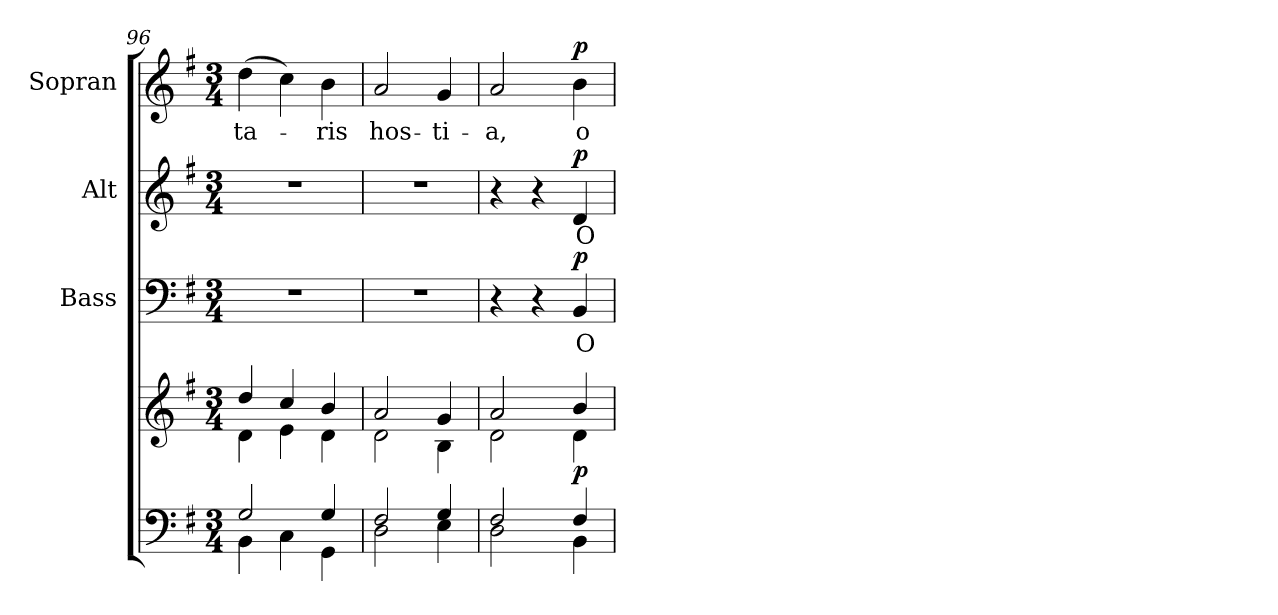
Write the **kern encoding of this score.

**kern	**kern	**dynam	**kern	**text	**dynam	**kern	**text	**dynam	**kern	**text	**dynam
*part4	*part4	*part4	*part3	*part3	*part3	*part2	*part2	*part2	*part1	*part1	*part1
*staff5	*staff4	*staff4/5	*staff3	*staff3	*staff3	*staff2	*staff2	*staff2	*staff1	*staff1	*staff1
*	*	*	*I"Bass	*	*	*I"Alt	*	*	*I"Sopran	*	*
*	*	*	*I'B.	*	*	*I'A.	*	*	*I'S.	*	*
*clefF4	*clefG2	*	*clefF4	*	*	*clefG2	*	*	*clefG2	*	*
*k[f#]	*k[f#]	*	*k[f#]	*	*	*k[f#]	*	*	*k[f#]	*	*
*G:	*G:	*	*G:	*	*	*G:	*	*	*G:	*	*
*M3/4	*M3/4	*	*M3/4	*	*	*M3/4	*	*	*M3/4	*	*
=96	=96	=96	=96	=96	=96	=96	=96	=96	=96	=96	=96
*^	*^	*	*	*	*	*	*	*	*	*	*
!	!	!	!	!	!	!	!	!	!	!	!	!LO:LY:b	!
2G/	4BB\	4dd/	4d\	.	2.r	.	.	2.r	.	.	(>4dd\	-ta-	.
.	4C\	4cc/	4e\	.	.	.	.	.	.	.	4cc\)	.	.
!	!	!	!	!	!	!	!	!	!	!	!	!LO:LY:b	!
4G/	4GG\	4b/	4d\	.	.	.	.	.	.	.	4b\	-ris	.
=97	=97	=97	=97	=97	=97	=97	=97	=97	=97	=97	=97	=97	=97
!	!	!	!	!	!	!	!	!	!	!	!	!LO:LY:b	!
2F#/	2D\	2a/	2d\	.	2.r	.	.	2.r	.	.	2a/	hos-	.
!	!	!	!	!	!	!	!	!	!	!	!	!LO:LY:b	!
4G/	4E\	4g/	4B\	.	.	.	.	.	.	.	4g/	-ti-	.
=98	=98	=98	=98	=98	=98	=98	=98	=98	=98	=98	=98	=98	=98
!	!	!	!	!	!	!	!	!	!	!	!	!LO:LY:b	!
2F#/	2D\	2a/	2d\	.	4r	.	.	4r	.	.	2a/	-a,	.
.	.	.	.	.	4r	.	.	4r	.	.	.	.	.
!	!	!	!	!LO:DY:b	!	!LO:LY:b	!LO:DY:a	!	!LO:LY:b	!LO:DY:a	!	!LO:LY:b	!LO:DY:a
4F#/	4BB\	4b/	4d\	p	4BB/	O	p	4d/	O	p	4b\	o	p
*v	*v	*	*	*	*	*	*	*	*	*	*	*	*
*	*v	*v	*	*	*	*	*	*	*	*	*	*
=	=	=	=	=	=	=	=	=	=	=	=
*-	*-	*-	*-	*-	*-	*-	*-	*-	*-	*-	*-
